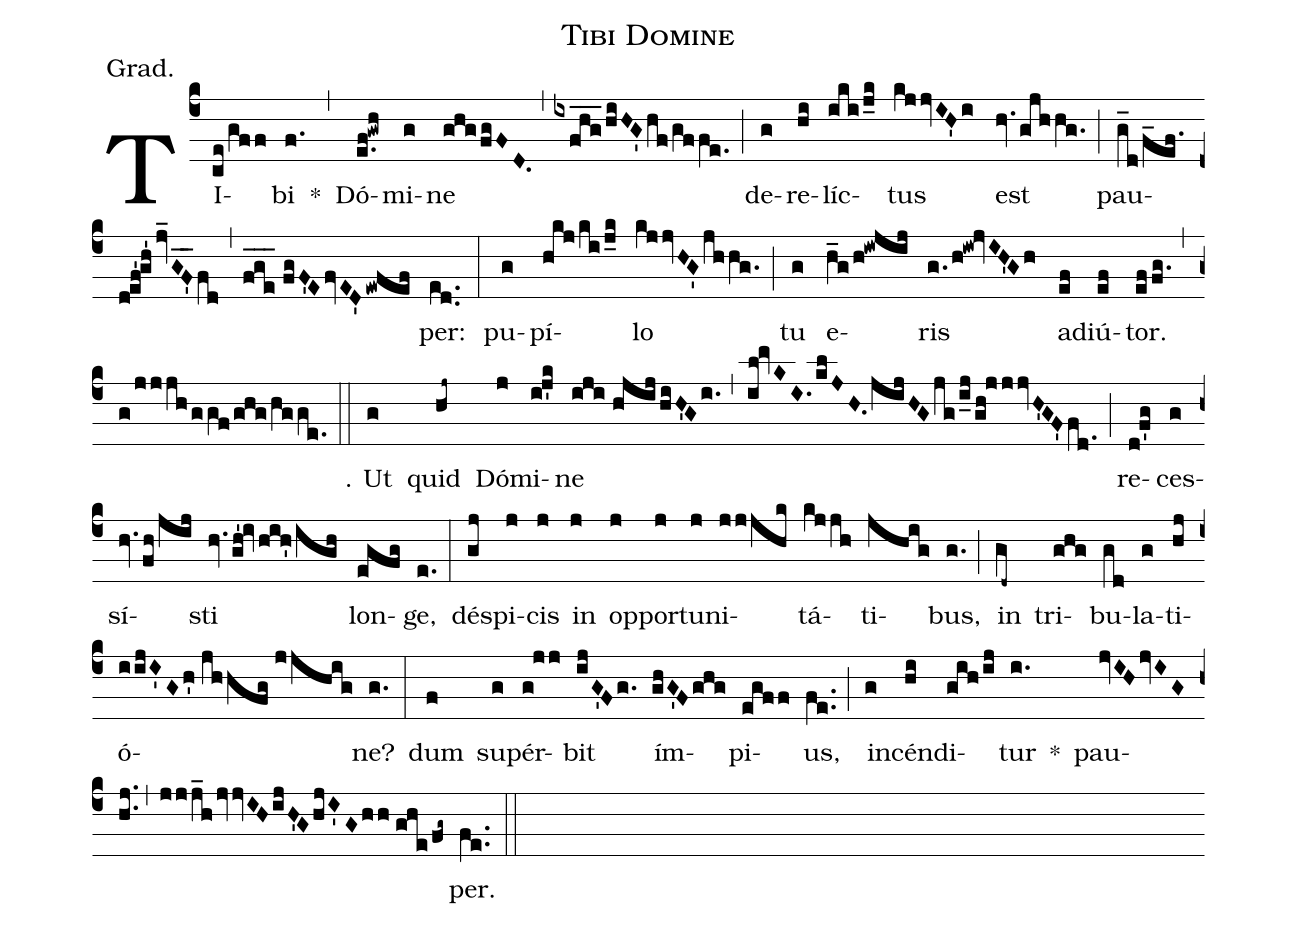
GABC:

name:Tibi Domine;
annotation:Grad.;
mode:3;
office-part:Gradual;
%%
(c4) TI(ce/gff)bi(f.) *(,) Dó(e.f!gwh)mi(g)ne(ghg/fgFD.) (,) (ixfhg___/hiHG'hf/gffe.) (;) de(g)re(hi)líc(iki/j_k)tus(kjjvIH'i) est(hv.gjhhg.) (;) pau(g_d/f_ef./d!ef'!gh'jvGF'___fd,fge___//fgF'EfvED'ewfef)per:(ed..) (:) pu(g)pí(hkj/ki/j_k)lo(kjjvHG'jhhg.) (;) tu(g) e(h_g/h!iwjij)ris(g./h!iw!jvIH'Gh) ad(ef)iú(ef)tor.(effg.) (,) (g/jjjh/ggf/ghg/hgge.) (::) ℣. Ut(g) quid(hj~) Dó(j)mi(i!j'k)ne(iji//hjij/hiH'Gi.) (,) (il!mvKI.klJH.jijHGjg/i_j/gh!jjjvH'GF'fd.) (;) re(d!f'g)ces(g)sí(hv.fh/jij)sti(hv.gh'!ivhih'/igh) lon(egfg)ge,(e.) (:) dé(gj)spi(j)cis(j) in(j) op(j)por(j)tu(j)ni(jjjhk)tá(kjjh)ti(jhig)bus,(g.) (;) in(gd~) tri(ghg)bu(gd)la(g)ti(hj)ó(iijI'Gh'//jhhfg//jjhig)ne?(g.) (:) dum(f) su(g)pér(g!jj)bit(ijG'Fg.) ím(ghG'Fghg)pi(egff)us,(fe..) (;) in(g)cén(hi)di(gih/ij)tur(i.) *() pau(jvIHjvIGhj..,jjj_hjvvIHijH'GhjI'Ghh//ghe/fg~)per.(fe..) (::)
